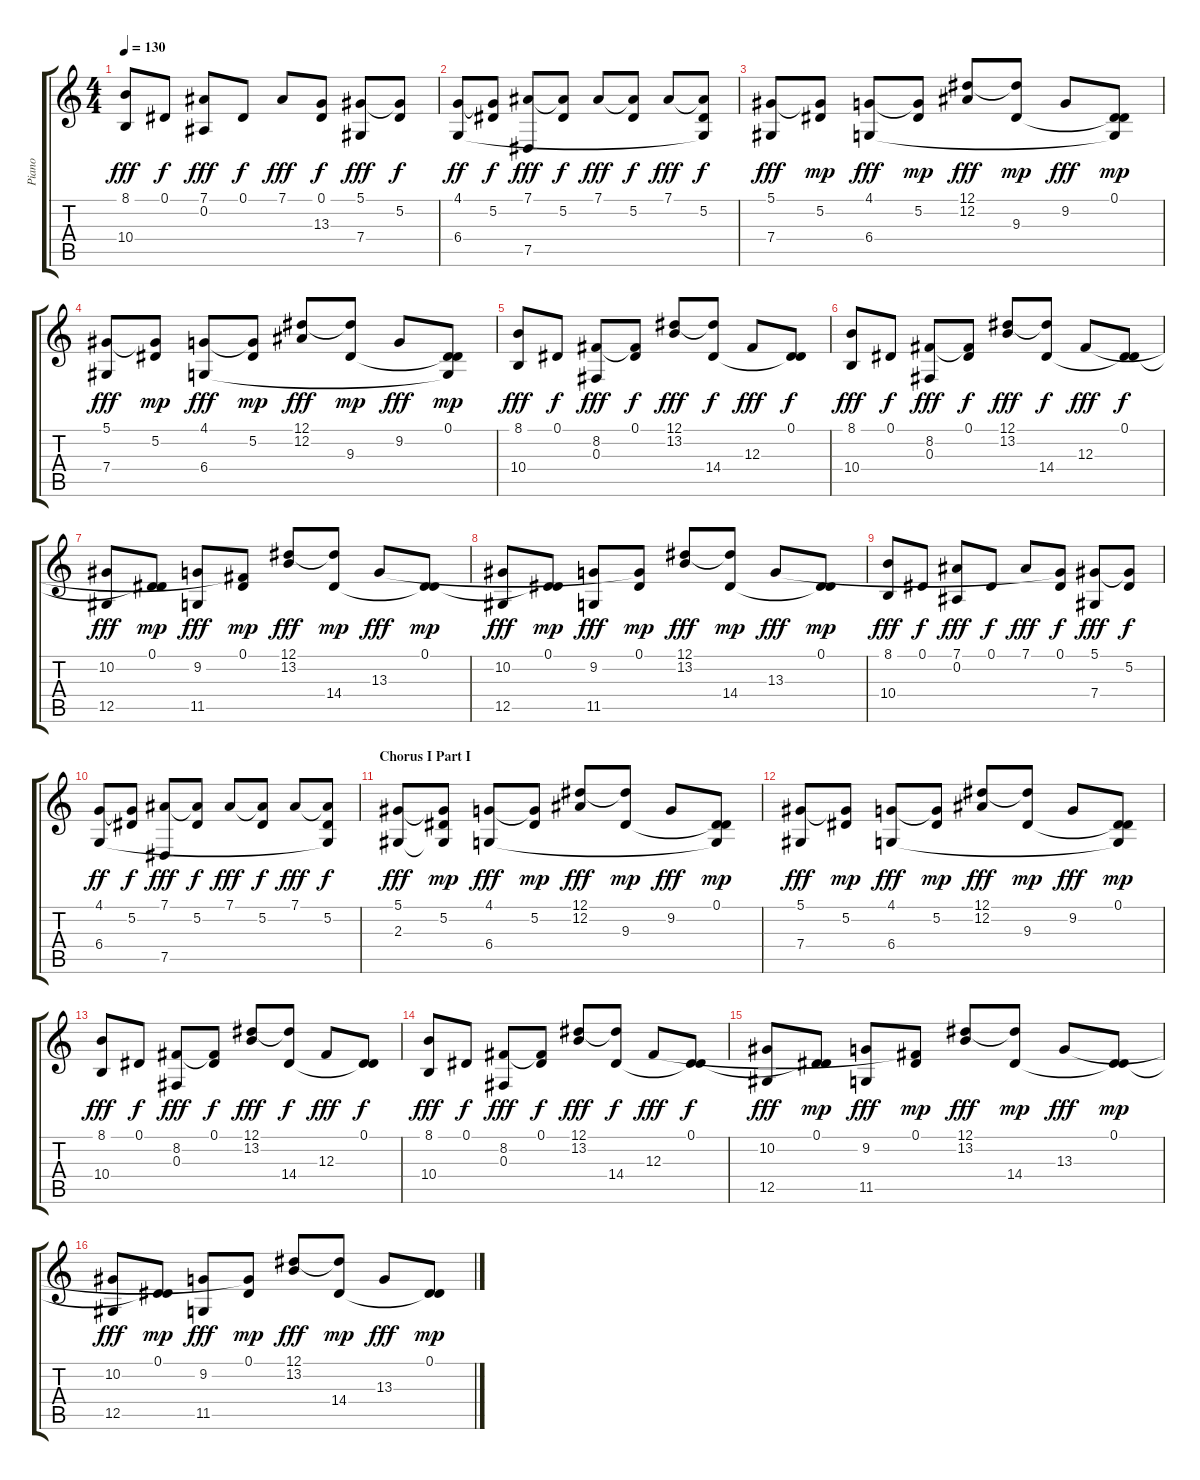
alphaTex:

\track ("Piano" "Piano") {instrument acousticgrandpiano}
\staff {score tabs}
\tuning (Eb4 Bb3 Gb3 Db3 Ab2 Eb2) {hide}
\ts (4 4)
\tempo 130
\clef g2
\ks c
(8.1 10.4).8{dy fff} 0.1.8{dy f} (7.1 0.2).8{dy fff} 0.1.8{dy f} 7.1.8{dy fff} (0.1 13.3{t}).8{dy f} (5.1 7.4).8{dy fff} (5.1{t} 5.2).8{dy f} |
(4.1 6.4).8{dy ff} (4.1{t} 5.2).8{dy f} (7.1 7.5).8{dy fff} (7.1{t} 5.2).8{dy f} 7.1.8{dy fff} (7.1{t} 5.2).8{dy f} 7.1.8{dy fff} (7.1{t} 5.2 6.4{t}).8{dy f} |
(5.1 7.4).8{dy fff} (5.1{t} 5.2).8{dy mp} (4.1 6.4).8{dy fff} (4.1{t} 5.2).8{dy mp} (12.1 12.2).8{dy fff} (12.1{t} 9.3).8{dy mp} 9.2.8{dy fff} (0.1 9.3{t} 6.4{t}).8{dy mp} |
(5.1 7.4).8{dy fff} (5.1{t} 5.2).8{dy mp} (4.1 6.4).8{dy fff} (4.1{t} 5.2).8{dy mp} (12.1 12.2).8{dy fff} (12.1{t} 9.3).8{dy mp} 9.2.8{dy fff} (0.1 9.3{t} 6.4{t}).8{dy mp} |
(8.1 10.4).8{dy fff} 0.1.8{dy f} (8.2 0.3).8{dy fff} (0.1 8.2{t}).8{dy f} (12.1 13.2).8{dy fff} (12.1{t} 14.4).8{dy f} 12.3.8{dy fff} (0.1 14.4{t}).8{dy f} |
(8.1 10.4).8{dy fff} 0.1.8{dy f} (8.2 0.3).8{dy fff} (0.1 8.2{t}).8{dy f} (12.1 13.2).8{dy fff} (12.1{t} 14.4).8{dy f} 12.3.8{dy fff} (0.1 14.4{t}).8{dy f} |
(10.2 12.5).8{dy fff} (0.1 14.4{t}).8{dy mp} (9.2 11.5).8{dy fff} (0.1 12.3{t}).8{dy mp} (12.1 13.2).8{dy fff} (12.1{t} 14.4).8{dy mp} 13.3.8{dy fff} (0.1 14.4{t}).8{dy mp} |
(10.2 12.5).8{dy fff} (0.1 14.4{t}).8{dy mp} (9.2 11.5).8{dy fff} (0.1 13.3{t}).8{dy mp} (12.1 13.2).8{dy fff} (12.1{t} 14.4).8{dy mp} 13.3.8{dy fff} (0.1 14.4{t}).8{dy mp} |
(8.1 10.4).8{dy fff} 0.1.8{dy f} (7.1 0.2).8{dy fff} 0.1.8{dy f} 7.1.8{dy fff} (0.1 13.3{t}).8{dy f} (5.1 7.4).8{dy fff} (5.1{t} 5.2).8{dy f} |
(4.1 6.4).8{dy ff} (4.1{t} 5.2).8{dy f} (7.1 7.5).8{dy fff} (7.1{t} 5.2).8{dy f} 7.1.8{dy fff} (7.1{t} 5.2).8{dy f} 7.1.8{dy fff} (7.1{t} 5.2 6.4{t}).8{dy f} |
\section ("" "Chorus I Part I")
(5.1 2.3).8{dy fff} (5.1{t} 5.2 2.3{t}).8{dy mp} (4.1 6.4).8{dy fff} (4.1{t} 5.2).8{dy mp} (12.1 12.2).8{dy fff} (12.1{t} 9.3).8{dy mp} 9.2.8{dy fff} (0.1 9.3{t} 6.4{t}).8{dy mp} |
(5.1 7.4).8{dy fff} (5.1{t} 5.2).8{dy mp} (4.1 6.4).8{dy fff} (4.1{t} 5.2).8{dy mp} (12.1 12.2).8{dy fff} (12.1{t} 9.3).8{dy mp} 9.2.8{dy fff} (0.1 9.3{t} 6.4{t}).8{dy mp} |
(8.1 10.4).8{dy fff} 0.1.8{dy f} (8.2 0.3).8{dy fff} (0.1 8.2{t}).8{dy f} (12.1 13.2).8{dy fff} (12.1{t} 14.4).8{dy f} 12.3.8{dy fff} (0.1 14.4{t}).8{dy f} |
(8.1 10.4).8{dy fff} 0.1.8{dy f} (8.2 0.3).8{dy fff} (0.1 8.2{t}).8{dy f} (12.1 13.2).8{dy fff} (12.1{t} 14.4).8{dy f} 12.3.8{dy fff} (0.1 14.4{t}).8{dy f} |
(10.2 12.5).8{dy fff} (0.1 14.4{t}).8{dy mp} (9.2 11.5).8{dy fff} (0.1 12.3{t}).8{dy mp} (12.1 13.2).8{dy fff} (12.1{t} 14.4).8{dy mp} 13.3.8{dy fff} (0.1 14.4{t}).8{dy mp} |
(10.2 12.5).8{dy fff} (0.1 14.4{t}).8{dy mp} (9.2 11.5).8{dy fff} (0.1 13.3{t}).8{dy mp} (12.1 13.2).8{dy fff} (12.1{t} 14.4).8{dy mp} 13.3.8{dy fff} (0.1 14.4{t}).8{dy mp}
